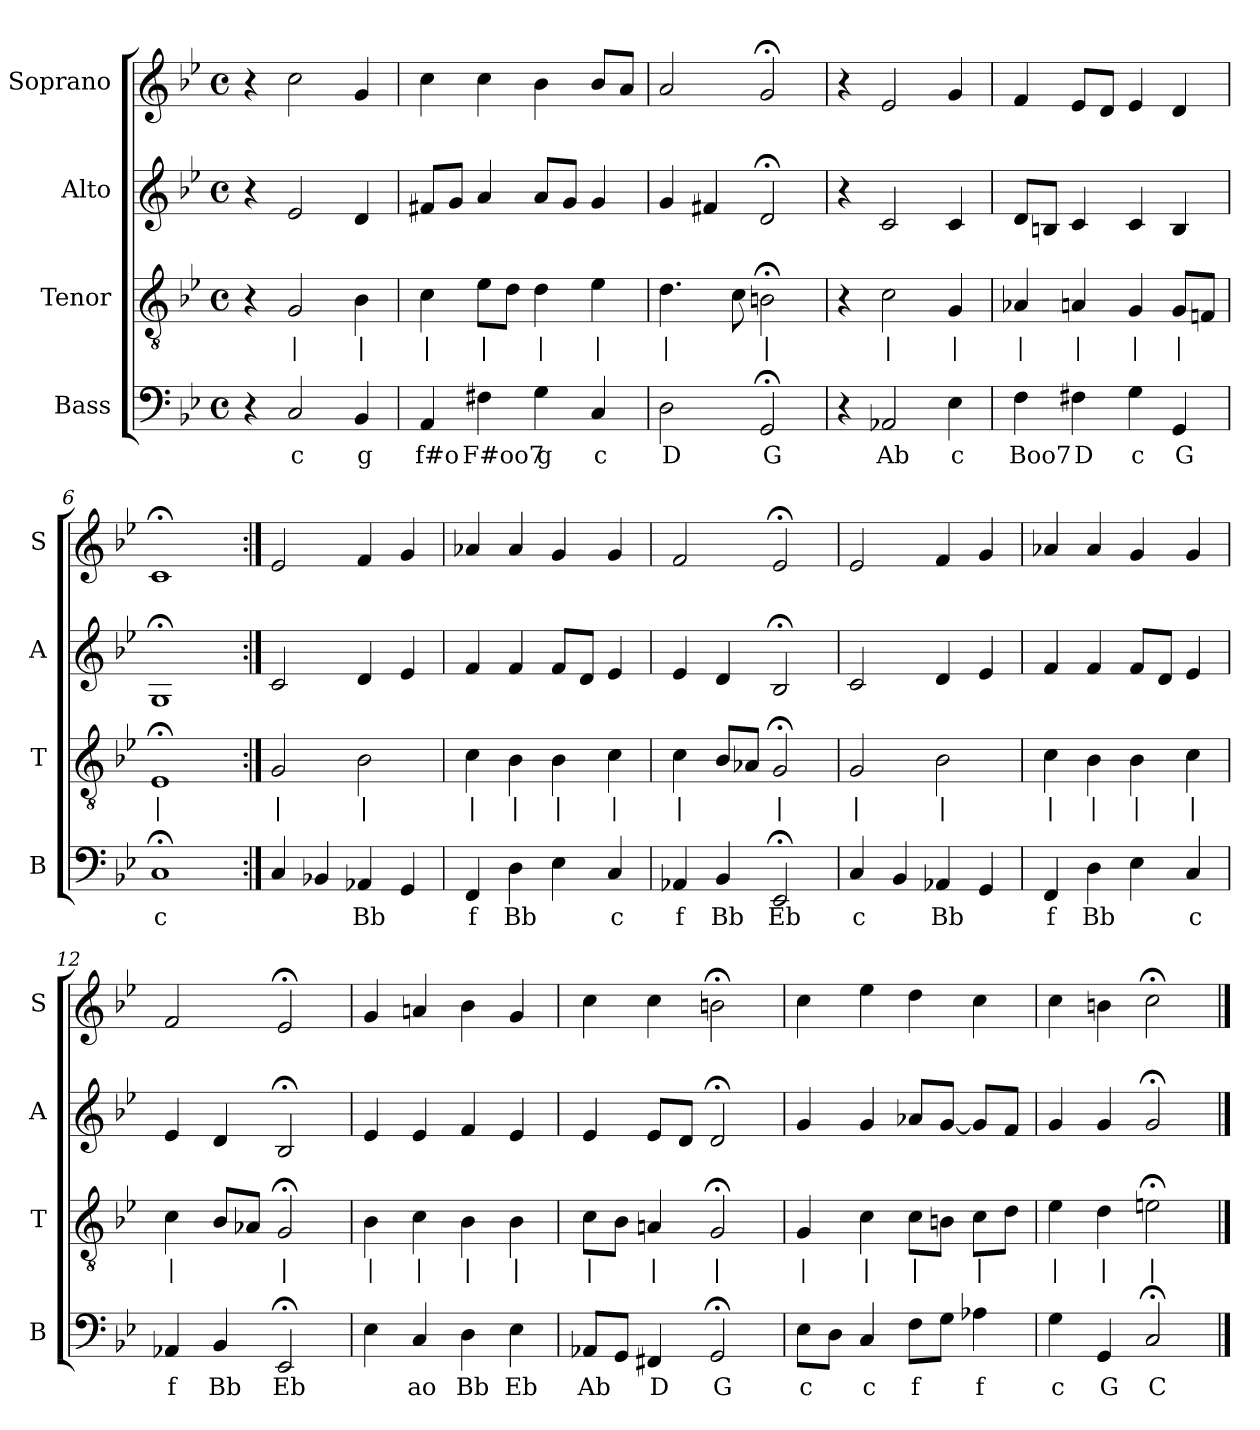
**kern	**text	**kern	**text	**kern	**kern
*part4	*part4	*part3	*part3	*part2	*part1
*staff4	*staff4	*staff3	*staff3	*staff2	*staff1
*I"Bass	*	*I"Tenor	*	*I"Alto	*I"Soprano
*I'B	*	*I'T	*	*I'A	*I'S
*clefF4	*	*clefGv2	*	*clefG2	*clefG2
*k[b-e-]	*	*k[b-e-]	*	*k[b-e-]	*k[b-e-]
*C:dor	*	*C:dor	*	*C:dor	*C:dor
*M4/4	*	*M4/4	*	*M4/4	*M4/4
*met(c)	*	*met(c)	*	*met(c)	*met(c)
*MM100	*	*MM100	*	*MM100	*MM100
=1	=1	=1	=1	=1	=1
4r	.	4r	.	4r	4r
2C	c	2G	|	2e-	2cc
4BB-	g	4B-	|	4d	4g
=2	=2	=2	=2	=2	=2
4AA	f#o	4c	|	8f#XL	4cc
.	.	.	.	8gJ	.
4F#X	F#oo7	8e-L	|	4a	4cc
.	.	8dJ	.	.	.
4G	g	4d	|	8aL	4b-
.	.	.	.	8gJ	.
4C	c	4e-	|	4g	8b-L
.	.	.	.	.	8aJ
=3	=3	=3	=3	=3	=3
2D	D	4.d	|	4g	2a
.	.	.	.	4f#X	.
.	.	8c	.	.	.
2GG;<	G	2Bn;<	|	2d;<	2g;<
=4	=4	=4	=4	=4	=4
4r	.	4r	.	4r	4r
2AA-X	Ab	2c	|	2c	2e-
4E-	c	4G	|	4c	4g
=5	=5	=5	=5	=5	=5
4F	Boo7	4A-X	|	8dL	4f
.	.	.	.	8BnJ	.
4F#X	D	4An	|	4c	8e-L
.	.	.	.	.	8dJ
4G	c	4G	|	4c	4e-
4GG	G	8GL	|	4B	4d
.	.	8FnJ	.	.	.
=6	=6	=6	=6	=6	=6
1C;<	c	1E-;<	|	1G;<	1c;<
=7:|!	=7:|!	=7:|!	=7:|!	=7:|!	=7:|!
4C	.	2G	|	2c	2e-
4BB-X	.	.	.	.	.
4AA-X	Bb	2B-	|	4d	4f
4GG	.	.	.	4e-	4g
=8	=8	=8	=8	=8	=8
4FF	f	4c	|	4f	4a-X
4D	Bb	4B-	|	4f	4a-
4E-	.	4B-	|	8fL	4g
.	.	.	.	8dJ	.
4C	c	4c	|	4e-	4g
=9	=9	=9	=9	=9	=9
4AA-X	f	4c	|	4e-	2f
4BB-	Bb	8B-L	.	4d	.
.	.	8A-XJ	.	.	.
2EE-;<	Eb	2G;<	|	2B-;<	2e-;<
=10	=10	=10	=10	=10	=10
4C	c	2G	|	2c	2e-
4BB-	.	.	.	.	.
4AA-X	Bb	2B-	|	4d	4f
4GG	.	.	.	4e-	4g
=11	=11	=11	=11	=11	=11
4FF	f	4c	|	4f	4a-X
4D	Bb	4B-	|	4f	4a-
4E-	.	4B-	|	8fL	4g
.	.	.	.	8dJ	.
4C	c	4c	|	4e-	4g
=12	=12	=12	=12	=12	=12
4AA-X	f	4c	|	4e-	2f
4BB-	Bb	8B-L	.	4d	.
.	.	8A-XJ	.	.	.
2EE-;<	Eb	2G;<	|	2B-;<	2e-;<
=13	=13	=13	=13	=13	=13
4E-	.	4B-	|	4e-	4g
4C	ao	4c	|	4e-	4an
4D	Bb	4B-	|	4f	4b-
4E-	Eb	4B-	|	4e-	4g
=14	=14	=14	=14	=14	=14
8AA-XL	Ab	8cL	|	4e-	4cc
8GGJ	.	8B-J	.	.	.
4FF#X	D	4An	|	8e-L	4cc
.	.	.	.	8dJ	.
2GG;<	G	2G;<	|	2d;<	2bn;<
=15	=15	=15	=15	=15	=15
8E-L	c	4G	|	4g	4cc
8DJ	.	.	.	.	.
4C	c	4c	|	4g	4ee-
8FL	f	8cL	|	8a-XL	4dd
8GJ	.	8BnJ	.	[8gJ	.
4A-X	f	8cL	|	8gL]	4cc
.	.	8dJ	.	8fJ	.
=16	=16	=16	=16	=16	=16
4G	c	4e-	|	4g	4cc
4GG	G	4d	|	4g	4bn
2C;<	C	2en;<	|	2g;<	2cc;<
==	==	==	==	==	==
*-	*-	*-	*-	*-	*-
